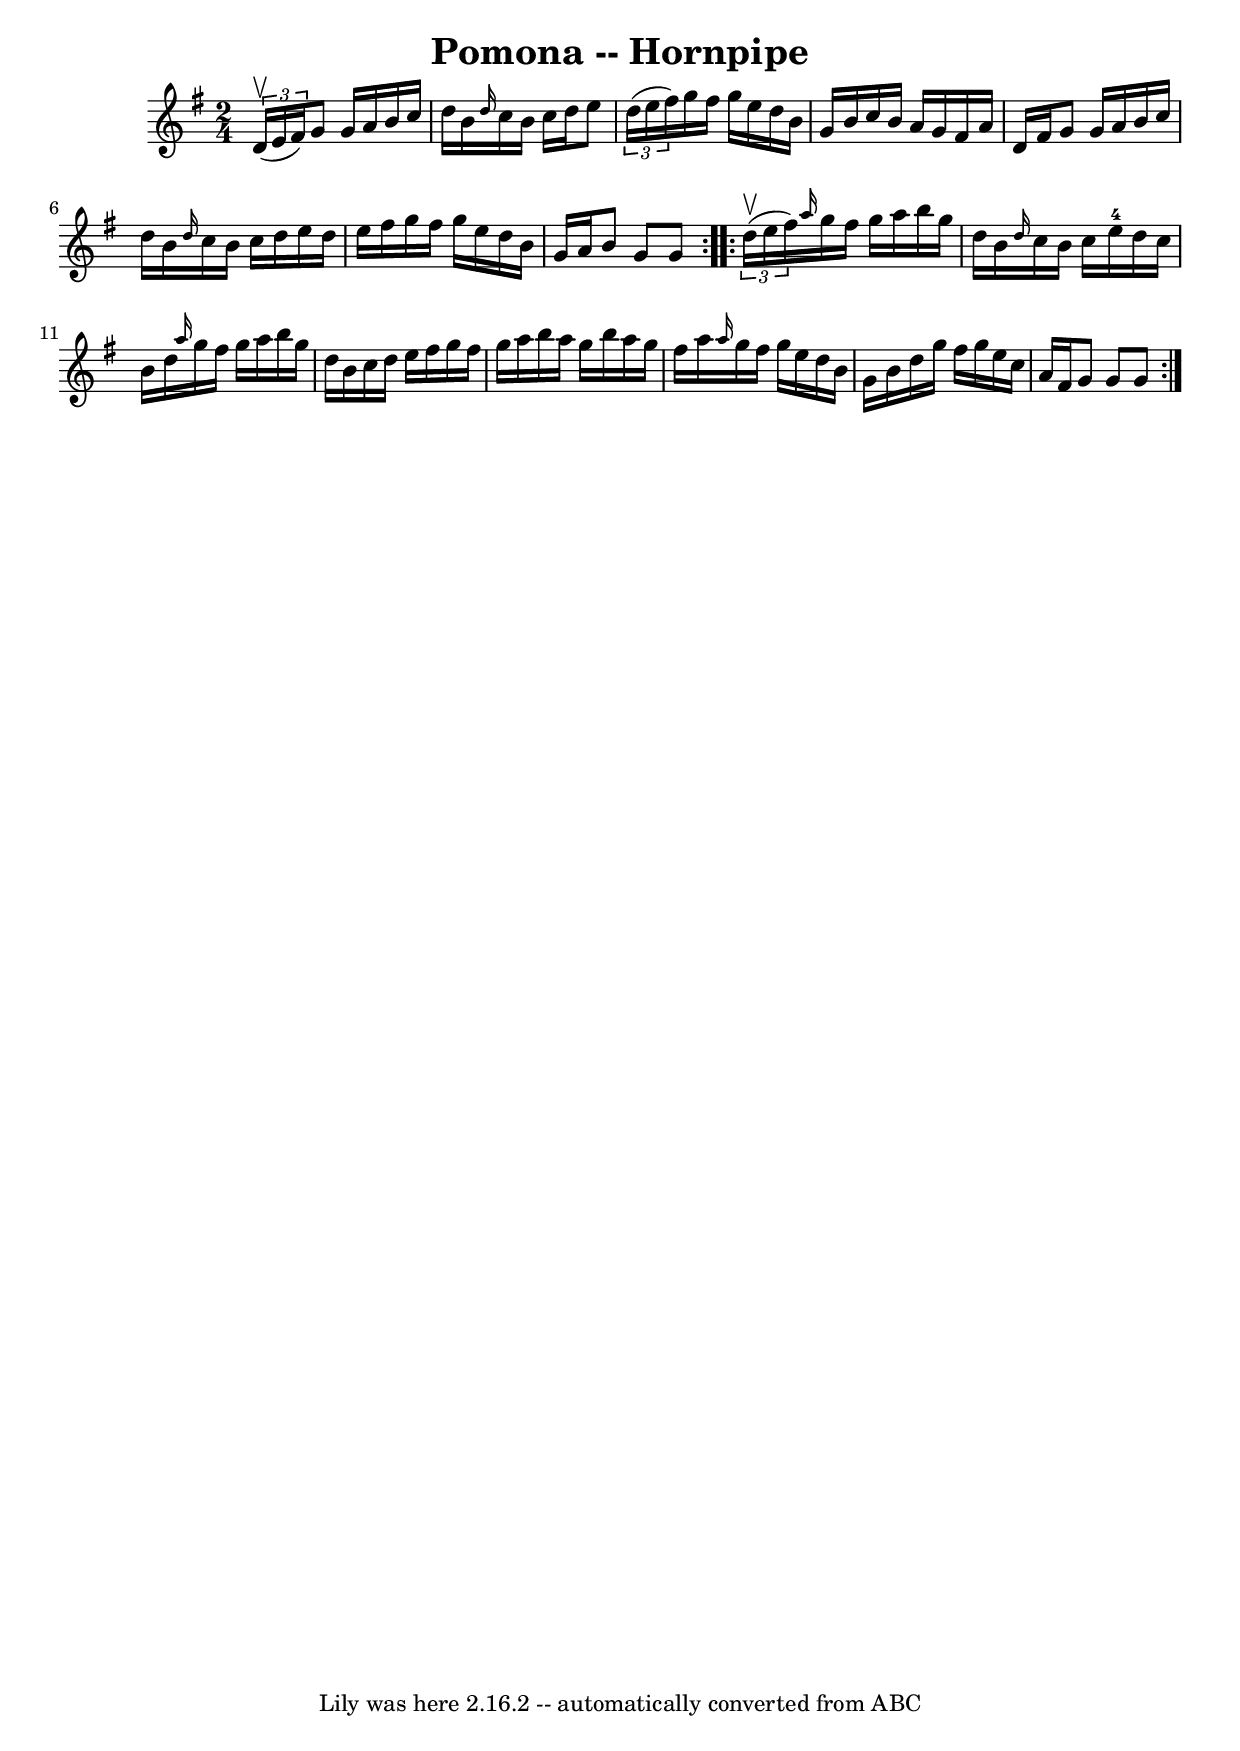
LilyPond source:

\version "2.16.2"
\include "Mammoth.ily"
\header {
  %% book = "Cole's 1000 Fiddle Tunes"
  crossRefNumber = "1"
  footnotes = ""
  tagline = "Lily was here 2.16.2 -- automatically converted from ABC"
  title = "Pomona -- Hornpipe"

}
voicedefault =  {



  \repeat volta 2 {

    \time 2/4 
    \key g \major
   \times 2/3 { d'16 (^\upbow e'16 fis'16) 
			       } 
    |
    g'8 g'16 a'16 b'16 c''16 d''16 b'16  |
    
    \grace { d''16  
	   } c''16 b'16 c''16 d''16 e''8    \times 2/3 {  
	     d''16 (e''16 fis''16) 
	   } |
    g''16 fis''16 g''16 e''16 
    d''16 b'16 g'16 b'16  |
    c''16 b'16 a'16 g'16    
    fis'16 a'16 d'16 fis'16  |
    g'8 g'16 a'16 b'16    
    c''16 d''16 b'16  |
    \grace { d''16  
	   } c''16 b'16 c''16  
    d''16 e''16 d''16 e''16 fis''16  |
    g''16 fis''16    
    g''16 e''16 d''16 b'16 g'16 a'16  |
    b'8 g'8 g'8  

  }     
  \repeat volta 2 {
    \times 2/3 { d''16 (^\upbow e''16 fis''16) 

	       } |
    \grace { a''16  
	   } g''16 fis''16 g''16 a''16 b''16   
    g''16 d''16 b'16  |
    \grace { d''16  
	   } c''16 b'16 c''16 
    e''16-4 d''16 c''16 b'16 d''16  |
    \grace { a''16 
	     
	   } g''16 fis''16 g''16 a''16 b''16 g''16 d''16 b'16  
    |
    c''16 d''16 e''16 fis''16 g''16 fis''16 g''16    
    a''16  |
    b''16 a''16 g''16 b''16 a''16 g''16    
    fis''16 a''16  |
    \grace { a''16  
	   } g''16 fis''16 g''16    
    e''16 d''16 b'16 g'16 b'16  |
    d''16 g''16 fis''16    
    g''16 e''16 c''16 a'16 fis'16  |
    g'8 g'8 g'8  
  }   

}

\score{
  <<

    \context Staff="default"
    {
      \voicedefault 
      
    }

  >>
  \layout {
    
  }
  \midi {
  }

}
